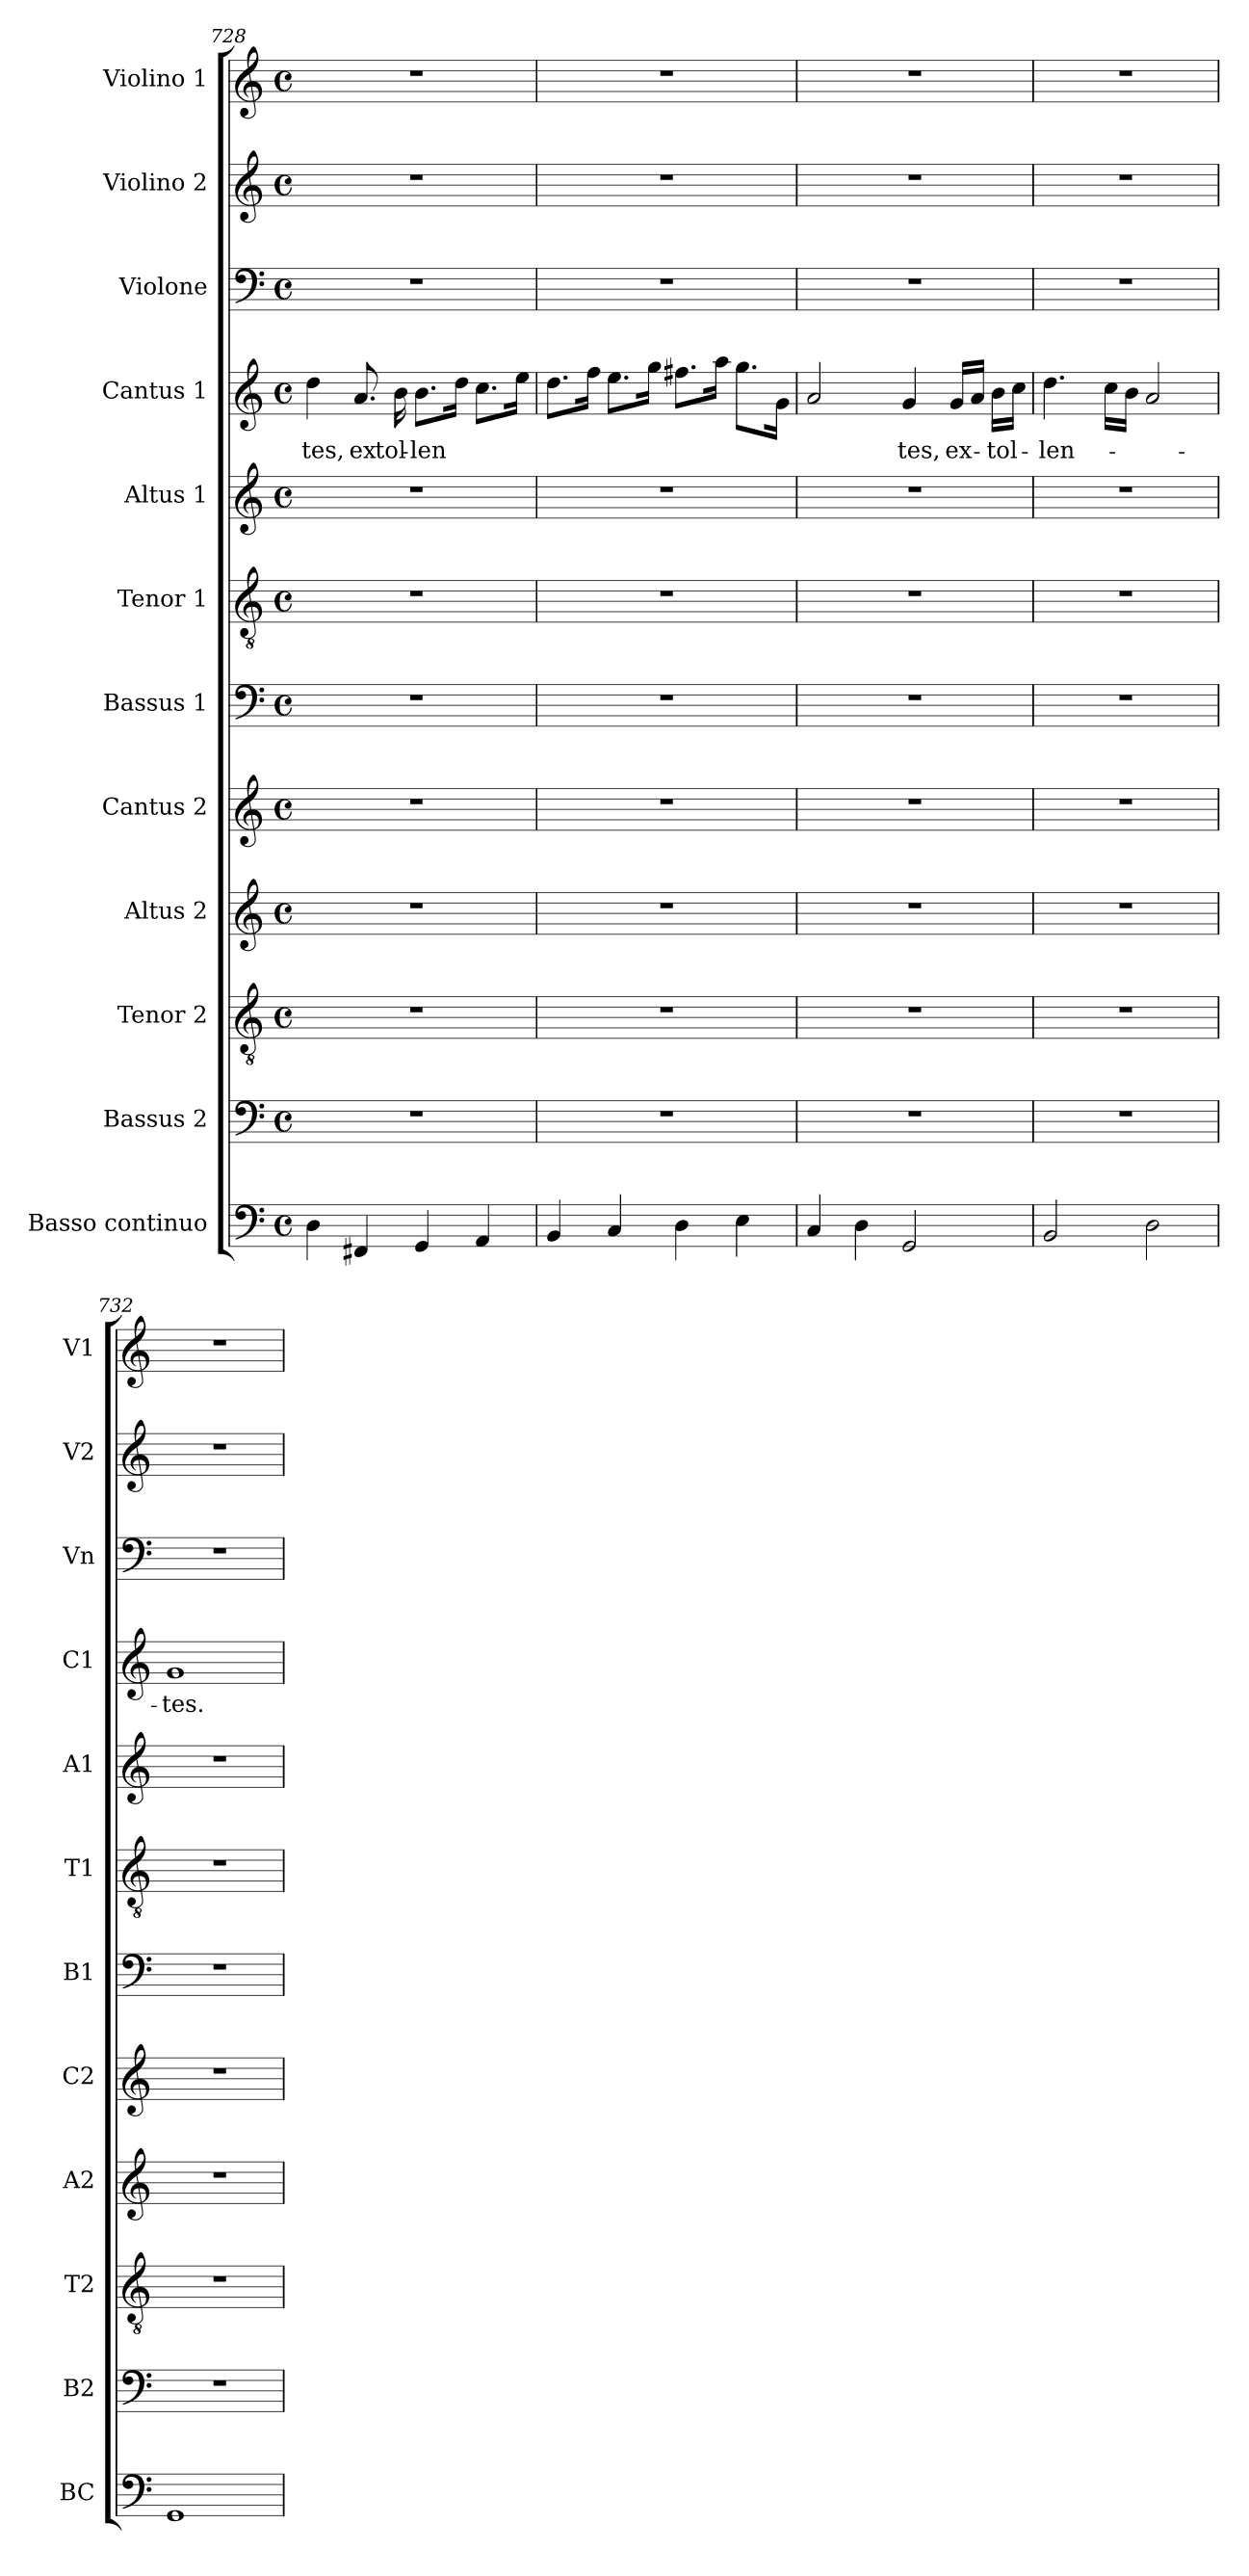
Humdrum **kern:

**kern	**kern	**kern	**kern	**kern	**kern	**kern	**kern	**kern	**text	**kern	**kern	**kern
*part12	*part11	*part10	*part9	*part8	*part7	*part6	*part5	*part4	*part4	*part3	*part2	*part1
*staff12	*staff11	*staff10	*staff9	*staff8	*staff7	*staff6	*staff5	*staff4	*staff4	*staff3	*staff2	*staff1
*I"Basso continuo	*I"Bassus 2	*I"Tenor 2	*I"Altus 2	*I"Cantus 2	*I"Bassus 1	*I"Tenor 1	*I"Altus 1	*I"Cantus 1	*	*I"Violone	*I"Violino 2	*I"Violino 1
*I'BC	*I'B2	*I'T2	*I'A2	*I'C2	*I'B1	*I'T1	*I'A1	*I'C1	*	*I'Vn	*I'V2	*I'V1
*clefF4	*clefF4	*clefGv2	*clefG2	*clefG2	*clefF4	*clefGv2	*clefG2	*clefG2	*	*clefF4	*clefG2	*clefG2
*ITrd7c12	*	*	*	*	*	*	*	*	*	*ITrd7c12	*	*
*k[]	*k[]	*k[]	*k[]	*k[]	*k[]	*k[]	*k[]	*k[]	*	*k[]	*k[]	*k[]
*C:	*C:	*C:	*C:	*C:	*C:	*C:	*C:	*C:	*	*C:	*C:	*C:
*M4/4	*M4/4	*M4/4	*M4/4	*M4/4	*M4/4	*M4/4	*M4/4	*M4/4	*	*M4/4	*M4/4	*M4/4
*met(c)	*met(c)	*met(c)	*met(c)	*met(c)	*met(c)	*met(c)	*met(c)	*met(c)	*	*met(c)	*met(c)	*met(c)
=728	=728	=728	=728	=728	=728	=728	=728	=728	=728	=728	=728	=728
!	!	!	!	!	!	!	!	!	!LO:LY:b	!	!	!
4DD\	1r	1r	1r	1r	1r	1r	1r	4dd\	-tes,	1r	1r	1r
!	!	!	!	!	!	!	!	!	!LO:LY:b	!	!	!
4FFF#X/	.	.	.	.	.	.	.	8.a/	ex	.	.	.
!	!	!	!	!	!	!	!	!	!LO:LY:b	!	!	!
.	.	.	.	.	.	.	.	16b\	tol-	.	.	.
!	!	!	!	!	!	!	!	!	!LO:LY:b	!	!	!
4GGG/	.	.	.	.	.	.	.	8.b\L	-len	.	.	.
.	.	.	.	.	.	.	.	16dd\Jk	.	.	.	.
4AAA/	.	.	.	.	.	.	.	8.cc\L	.	.	.	.
.	.	.	.	.	.	.	.	16ee\Jk	.	.	.	.
=729	=729	=729	=729	=729	=729	=729	=729	=729	=729	=729	=729	=729
4BBB/	1r	1r	1r	1r	1r	1r	1r	8.dd\L	.	1r	1r	1r
.	.	.	.	.	.	.	.	16ff\Jk	.	.	.	.
4CC/	.	.	.	.	.	.	.	8.ee\L	.	.	.	.
.	.	.	.	.	.	.	.	16gg\Jk	.	.	.	.
4DD\	.	.	.	.	.	.	.	8.ff#X\L	.	.	.	.
.	.	.	.	.	.	.	.	16aa\Jk	.	.	.	.
4EE\	.	.	.	.	.	.	.	8.gg\L	.	.	.	.
.	.	.	.	.	.	.	.	16g\Jk	.	.	.	.
=730	=730	=730	=730	=730	=730	=730	=730	=730	=730	=730	=730	=730
4CC/	1r	1r	1r	1r	1r	1r	1r	2a/	.	1r	1r	1r
4DD\	.	.	.	.	.	.	.	.	.	.	.	.
!	!	!	!	!	!	!	!	!	!LO:LY:b	!	!	!
2GGG/	.	.	.	.	.	.	.	4g/	tes,	.	.	.
!	!	!	!	!	!	!	!	!	!LO:LY:b	!	!	!
.	.	.	.	.	.	.	.	16g/LL	ex-	.	.	.
.	.	.	.	.	.	.	.	16a/JJ	.	.	.	.
!	!	!	!	!	!	!	!	!	!LO:LY:b	!	!	!
.	.	.	.	.	.	.	.	16b\LL	-tol-	.	.	.
.	.	.	.	.	.	.	.	16cc\JJ	.	.	.	.
=731	=731	=731	=731	=731	=731	=731	=731	=731	=731	=731	=731	=731
!	!	!	!	!	!	!	!	!	!LO:LY:b	!	!	!
2BBB/	1r	1r	1r	1r	1r	1r	1r	4.dd\	-len-	1r	1r	1r
.	.	.	.	.	.	.	.	16cc\LL	.	.	.	.
.	.	.	.	.	.	.	.	16b\JJ	.	.	.	.
2DD\	.	.	.	.	.	.	.	2a/	.	.	.	.
=732	=732	=732	=732	=732	=732	=732	=732	=732	=732	=732	=732	=732
!	!	!	!	!	!	!	!	!	!LO:LY:b	!	!	!
1GGG	1r	1r	1r	1r	1r	1r	1r	1g	-tes.	1r	1r	1r
=	=	=	=	=	=	=	=	=	=	=	=	=
*-	*-	*-	*-	*-	*-	*-	*-	*-	*-	*-	*-	*-
